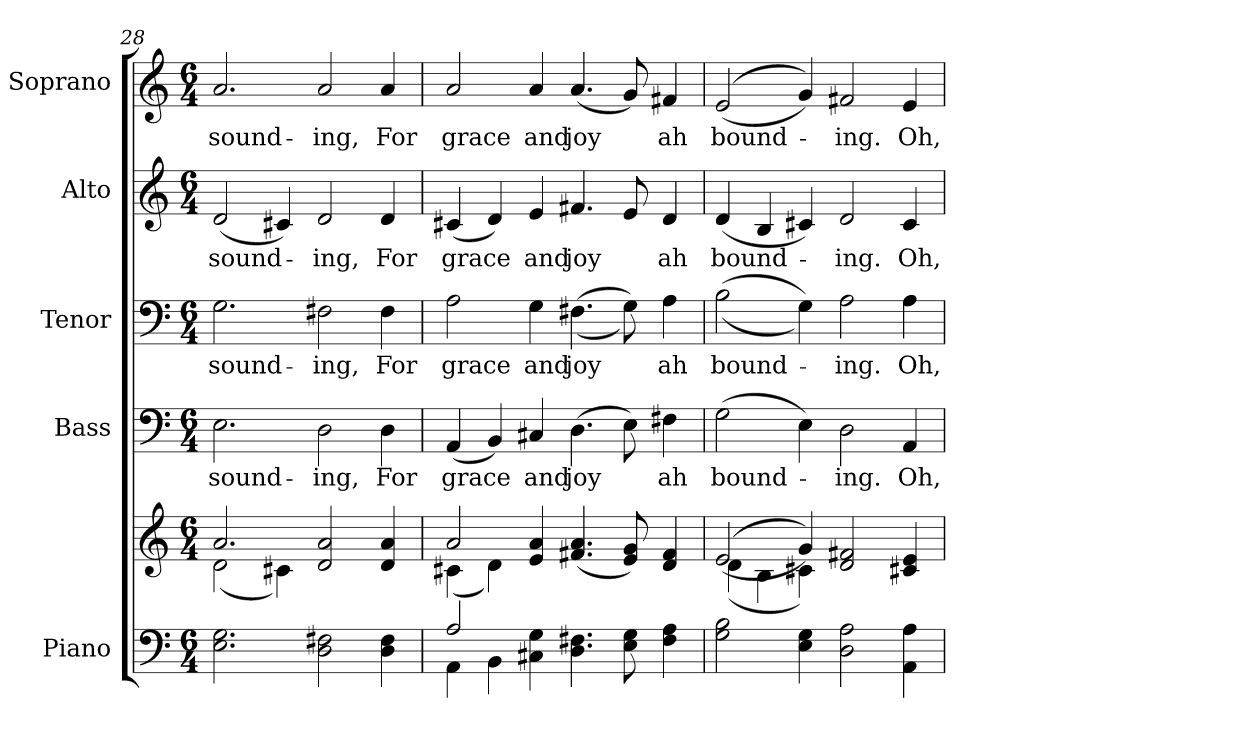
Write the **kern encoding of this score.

**kern	**kern	**kern	**text	**kern	**text	**kern	**text	**kern	**text
*part5	*part5	*part4	*part4	*part3	*part3	*part2	*part2	*part1	*part1
*staff6	*staff5	*staff4	*staff4	*staff3	*staff3	*staff2	*staff2	*staff1	*staff1
*I"Piano	*	*I"Bass	*	*I"Tenor	*	*I"Alto	*	*I"Soprano	*
*I'Pno.	*	*I'B.	*	*I'T.	*	*I'A.	*	*I'S.	*
!!LO:PB:g=z
*clefF4	*clefG2	*clefF4	*	*clefF4	*	*clefG2	*	*clefG2	*
*k[]	*k[]	*k[]	*	*k[]	*	*k[]	*	*k[]	*
*C:	*C:	*C:	*	*C:	*	*C:	*	*C:	*
*M6/4	*M6/4	*M6/4	*	*M6/4	*	*M6/4	*	*M6/4	*
=28	=28	=28	=28	=28	=28	=28	=28	=28	=28
*	*^	*	*	*	*	*	*	*	*
!	!	!	!	!LO:LY:b:color=#000000	!	!	!	!	!	!
!	!	!	!	!	!	!LO:LY:b:color=#000000	!	!	!	!
!	!	!	!	!	!	!	!	!LO:LY:b:color=#000000	!	!
!	!	!	!	!	!	!	!	!	!	!LO:LY:b:color=#000000
2.Ei\ 2.Gi	2.ai/	(2di\	2.Ei\	sound-	2.Gi\	sound-	(2di/	sound-	2.ai/	sound-
.	.	4c#Xi\)	.	.	.	.	4c#Xi/)	.	.	.
!	!	!	!	!LO:LY:b:color=#000000	!	!	!	!	!	!
!	!	!	!	!	!	!LO:LY:b:color=#000000	!	!	!	!
!	!	!	!	!	!	!	!	!LO:LY:b:color=#000000	!	!
!	!	!	!	!	!	!	!	!	!	!LO:LY:b:color=#000000
2Di\ 2F#Xi	2di/ 2ai	2.ryy	2Di\	-ing,	2F#Xi\	-ing,	2di/	-ing,	2ai/	-ing,
!	!	!	!	!LO:LY:b:color=#000000	!	!	!	!	!	!
!	!	!	!	!	!	!LO:LY:b:color=#000000	!	!	!	!
!	!	!	!	!	!	!	!	!LO:LY:b:color=#000000	!	!
!	!	!	!	!	!	!	!	!	!	!LO:LY:b:color=#000000
4Di\ 4F#i	4di/ 4ai	.	4Di\	For	4F#i\	For	4di/	For	4ai/	For
=29	=29	=29	=29	=29	=29	=29	=29	=29	=29	=29
*^	*	*	*	*	*	*	*	*	*	*
!	!	!	!	!	!LO:LY:b:color=#000000	!	!	!	!	!	!
!	!	!	!	!	!	!	!LO:LY:b:color=#000000	!	!	!	!
!	!	!	!	!	!	!	!	!	!LO:LY:b:color=#000000	!	!
!	!	!	!	!	!	!	!	!	!	!	!LO:LY:b:color=#000000
2Ai/	4AAi\	2ai/	(4c#Xi\	(4AAi/	grace	2Ai\	grace	(4c#Xi/	grace	2ai/	grace
.	4BBi\	.	4di\)	4BBi/)	.	.	.	4di/)	.	.	.
!	!	!	!	!	!LO:LY:b:color=#000000	!	!	!	!	!	!
!	!	!	!	!	!	!	!LO:LY:b:color=#000000	!	!	!	!
!	!	!	!	!	!	!	!	!	!LO:LY:b:color=#000000	!	!
!	!	!	!	!	!	!	!	!	!	!	!LO:LY:b:color=#000000
4C#Xi\ 4Gi	4ryy	4ei/ 4ai	4ryy	4C#Xi/	and	4Gi\	and	4ei/	and	4ai/	and
!	!	!	!	!	!LO:LY:b:color=#000000	!	!	!	!	!	!
!	!	!	!	!	!	!	!LO:LY:b:color=#000000	!	!	!	!
!	!	!	!	!	!	!	!	!	!LO:LY:b:color=#000000	!	!
!	!	!	!	!	!	!	!	!	!	!	!LO:LY:b:color=#000000
4.Di\ 4.F#Xi	2.ryy	(4.f#Xi/ 4.ai	2.ryy	(4.Di\	joy	((4.F#Xi\	joy	4.f#Xi/	joy	(4.ai/	joy
8Ei\ 8Gi	.	8ei/ 8gi)	.	8Ei\)	.	8Gi\))	.	8ei/	.	8gi/)	.
!	!	!	!	!	!LO:LY:b:color=#000000	!	!	!	!	!	!
!	!	!	!	!	!	!	!LO:LY:b:color=#000000	!	!	!	!
!	!	!	!	!	!	!	!	!	!LO:LY:b:color=#000000	!	!
!	!	!	!	!	!	!	!	!	!	!	!LO:LY:b:color=#000000
4F#i\ 4Ai	.	4di/ 4f#i	.	4F#Xi\	ah	4Ai\	ah	4di/	ah	4f#Xi/	ah
*v	*v	*	*	*	*	*	*	*	*	*	*
!!LO:PB:g=z
=30	=30	=30	=30	=30	=30	=30	=30	=30	=30	=30
!	!	!	!	!LO:LY:b:color=#000000	!	!	!	!	!	!
!	!	!	!	!	!	!LO:LY:b:color=#000000	!	!	!	!
!	!	!	!	!	!	!	!	!LO:LY:b:color=#000000	!	!
!	!	!	!	!	!	!	!	!	!	!LO:LY:b:color=#000000
2Gi\ 2Bi	((2ei/	(4di\	(2Gi\	bound-	((2Bi\	bound-	(4di/	bound-	((2ei/	bound-
.	.	4Bi\	.	.	.	.	4Bi/	.	.	.
4Ei\ 4Gi	4gi/))	4c#Xi\)	4Ei\)	.	4Gi\))	.	4c#Xi/)	.	4gi/))	.
!	!	!	!	!LO:LY:b:color=#000000	!	!	!	!	!	!
!	!	!	!	!	!	!LO:LY:b:color=#000000	!	!	!	!
!	!	!	!	!	!	!	!	!LO:LY:b:color=#000000	!	!
!	!	!	!	!	!	!	!	!	!	!LO:LY:b:color=#000000
2Di\ 2Ai	2di/ 2f#Xi	2.ryy	2Di\	-ing.	2Ai\	-ing.	2di/	-ing.	2f#Xi/	-ing.
!	!	!	!	!LO:LY:b:color=#000000	!	!	!	!	!	!
!	!	!	!	!	!	!LO:LY:b:color=#000000	!	!	!	!
!	!	!	!	!	!	!	!	!LO:LY:b:color=#000000	!	!
!	!	!	!	!	!	!	!	!	!	!LO:LY:b:color=#000000
4AAi\ 4Ai	4c#Xi/ 4ei	.	4AAi/	Oh,	4Ai\	Oh,	4c#i/	Oh,	4ei/	Oh,
*	*v	*v	*	*	*	*	*	*	*	*
=	=	=	=	=	=	=	=	=	=
*-	*-	*-	*-	*-	*-	*-	*-	*-	*-
